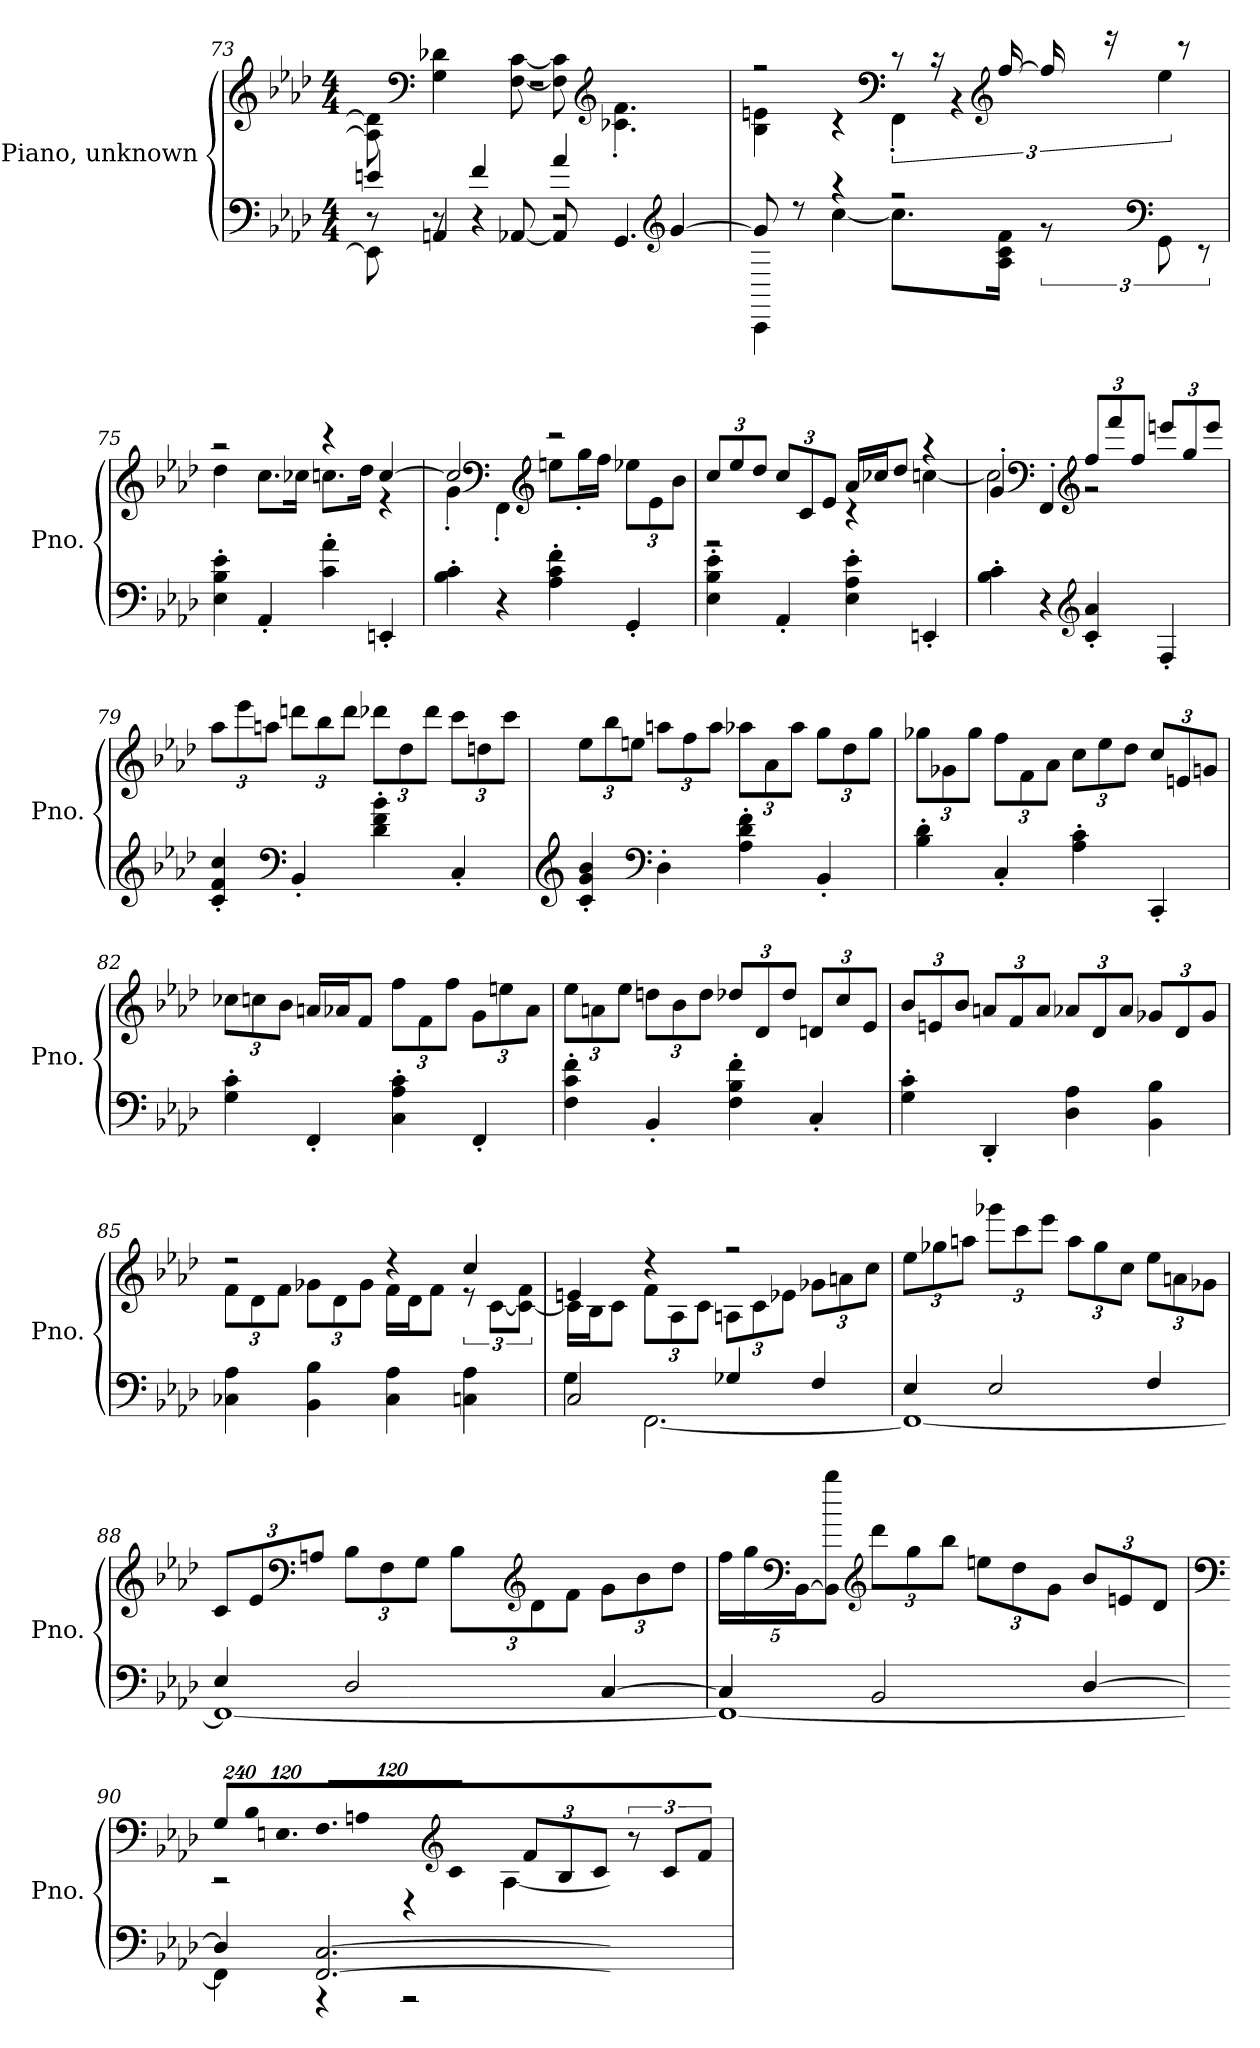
**kern	**kern
*part1	*part1
*staff2	*staff1
*I"Piano, unknown	*
*I'Pno.	*
*clefF4	*clefG2
*k[b-e-a-d-]	*k[b-e-a-d-]
*M4/4	*M4/4
=73	=73
*^	*^
*	*^	*	*
4en/	8r	8EE\]	1r	8A-\] 8d\]
*	*	*	*clefF4	*
.	4AAn/	8r	.	4G\ 4d-X\
4f/	.	4r	.	.
.	[8AA-X/	.	.	[8F\ [8c\
4a-/	8AA-/]	2r	.	8F\] 8c\]
*	*	*	*clefG2	*
.	4.GG/	.	.	4.c-X\' 4.f\'
*clefG2	*	*	*	*
[4g/	.	.	.	.
*	*v	*v	*	*
!!LO:LB:g=z	!!
=74	=74	=74	=74
8g/]	4CC\	2r	4B-\ 4en\
8r	.	.	.
4r	[4cc\	.	4r
*	*	*clefF4	*
2r	8.cc\L]	8r	6FF'\
.	.	16r	.
.	.	.	6r
*	*	*clefG2	*
.	16A-\ 16c\ 16f\Jk	[16ff/	.
.	12r	16ff/]	.
.	.	16r	.
*clefF4	*	*	*
.	12GG\	.	6ee-\
.	.	8r	.
.	12r	.	.
*v	*v	*	*
=75	=75	=75
4E-\' 4B-\' 4e-\'	2r	4dd-\
4AA-'/	.	8.cc\L
.	.	16cc-X\Jk
4c\' 4a-\'	4r	8.ccn\L
.	.	16dd-\Jk
4EEn'/	[4cc/	4r
=76	=76	=76
4B-\' 4c\'	2cc/]	4g'\
*	*clefF4	*
4r	.	4FF'\
*	*clefG2	*
4A-\' 4c\' 4f\'	2r	8een\L
.	.	16gg'\L
.	.	16ff\JJ
*	*	*Xbrackettup
4GG'/	.	12ee-X\L
.	.	12e-\
.	.	12b-\J
!!LO:LB:g=z	!!
=77	=77	=77
4E-\' 4B-\' 4e-\'	12cc/L	2r
.	12ee-/	.
.	12dd-/J	.
4AA-'/	12cc/L	.
.	12c/	.
.	12e-/J	.
4E-\' 4A-\' 4e-\'	16a-/LL	4r
.	16cc-X/J	.
.	8dd-/J	.
4EEn'/	4r	[4ccn\
=78	=78	=78
4B-\' 4c\'	4g'/	2cc\]
*	*clefF4	*
4r	4FF'/	.
*clefG2	*clefG2	*
4c/' 4a-/'	12ff/L	2r
.	12fff/	.
.	12ff/J	.
4F'/	12eeen/L	.
.	12gg/	.
.	12eee/J	.
*	*v	*v
=79	=79
4c/' 4f/' 4cc/'	12aa-\L
.	12eee-\
.	12aan\J
*clefF4	*
4BB-'/	12dddn\L
.	12bb-\
.	12ddd\J
4d-\' 4f\' 4b-\'	12ddd-X\L
.	12dd-\
.	12ddd-\J
4C'/	12ccc\L
.	12ddn\
.	12ccc\J
!!LO:PB:g=z
=80	=80
*clefG2	*
4c/' 4g/' 4b-/'	12ee-\L
.	12bb-\
.	12een\J
*clefF4	*
4D-'\	12aan\L
.	12ff\
.	12aa\J
4A-\' 4d-\' 4f\'	12aa-X\L
.	12a-\
.	12aa-\J
4BB-'/	12gg\L
.	12dd-\
.	12gg\J
=81	=81
4B-\' 4d-\'	12gg-X\L
.	12g-X\
.	12gg-\J
4C'/	12ff\L
.	12f\
.	12a-\J
4A-\' 4c\'	12cc\L
.	12ee-\
.	12dd-\J
4CC'/	12cc/L
.	12en/
.	12gn/J
=82	=82
4G\' 4c\'	12cc-X\L
.	12ccn\
.	12b-\J
4FF'/	16an/LL
.	16a-X/J
.	8f/J
4C\' 4A-\' 4c\'	12ff\L
.	12f\
.	12ff\J
4FF'/	12g\L
.	12een\
.	12a-\J
!!LO:LB:g=z
=83	=83
4F\' 4c\' 4f\'	12ee-\L
.	12an\
.	12ee-\J
4BB-'/	12ddn\L
.	12b-\
.	12dd\J
4F\' 4B-\' 4f\'	12dd-X/L
.	12d-/
.	12dd-/J
4C'/	12dn/L
.	12cc/
.	12e-/J
=84	=84
4G\' 4c\'	12b-/L
.	12en/
.	12b-/J
4DD-'/	12an/L
.	12f/
.	12a/J
4D-\ 4A-\	12a-X/L
.	12d-/
.	12a-/J
4BB-\ 4B-\	12g-X/L
.	12d-/
.	12g-/J
=85	=85
*	*^
4C-X\ 4A-\	2r	12f\L
.	.	12d-\
.	.	12f\J
4BB-\ 4B-\	.	12g-X\L
.	.	12d-\
.	.	12g-\J
4C-\ 4A-\	4r	16f\LL
.	.	16d-\J
.	.	8f\J
*	*	*brackettup
4Cn\ 4A-\	4cc/	12r
.	.	[12c\L
.	.	12c\_ 12f\J
!!LO:LB:g=z	!!
=86	=86	=86
*^	*	*
2C/	4G\	4en/	16c\LL]
.	.	.	16B-\J
.	.	.	8c\J
*	*	*	*Xbrackettup
.	[2.FF\	4r	12f\L
.	.	.	12A-\
.	.	.	12c\J
4G-X/	.	2r	12An\L
.	.	.	12c\
.	.	.	12e-X\J
4F/	.	.	12g-X\L
.	.	.	12an\
.	.	.	12cc\J
*	*	*v	*v
=87	=87	=87
4E-/	1FF_	12ee-\L
.	.	12gg-X\
.	.	12aan\J
2E-/	.	12ggg-X\L
.	.	12ccc\
.	.	12eee-\J
.	.	12aa\L
.	.	12gg-\
.	.	12cc\J
4F/	.	12ee-\L
.	.	12an\
.	.	12g-X\J
!!LO:LB:g=z
=88	=88	=88
4E-/	1FF_	12c/L
.	.	12e-/
*	*	*clefF4
.	.	12An/J
2D-/	.	12B-\L
.	.	12F\
.	.	12G\J
.	.	12B-\L
*	*	*clefG2
.	.	12d-\
.	.	12f\J
[4C/	.	12g\L
.	.	12b-\
.	.	12dd-\J
=89	=89	=89
4C/]	1FF_	20ff\LL
.	.	20gg\
*	*	*clefF4
.	.	[20BB-\J
.	.	10BB-\] 10bb-\J
*	*	*clefG2
2BB-/	.	12ddd-\L
.	.	12gg\
.	.	12bb-\J
.	.	12een\L
.	.	12dd-\
.	.	12g\J
[4D-/	.	12b-/L
.	.	12en/
.	.	12d-/J
!!LO:LB:g=z
=90	=90	=90
*	*	*clefF4
!	!	!LO:N:vis=16
*	*	*^
4D-/]	4FF\]	1920%137G/LL	2r
!	!	!LO:N:vis=16	!
.	.	1920%137B-/	.
!	!	!LO:N:vis=16.	!
.	.	960%103En/JJ	.
!	!	!LO:N:vis=16.	!
[2.FF/ [2.C/	4r	960%103F/LL	.
!	!	!LO:N:vis=16	!
.	.	1920%137An/	.
*	*	*clefG2	*
!	!	!LO:N:vis=16	!
.	.	1920%137c/JJ	.
.	2r	12f/L	4r
.	.	12B-/	.
.	.	12c/J	.
*	*	*brackettup	*
.	.	12r	[4A\
.	.	12c/L	.
.	.	12f/J	.
*v	*v	*	*
*	*v	*v
=	=
*-	*-
